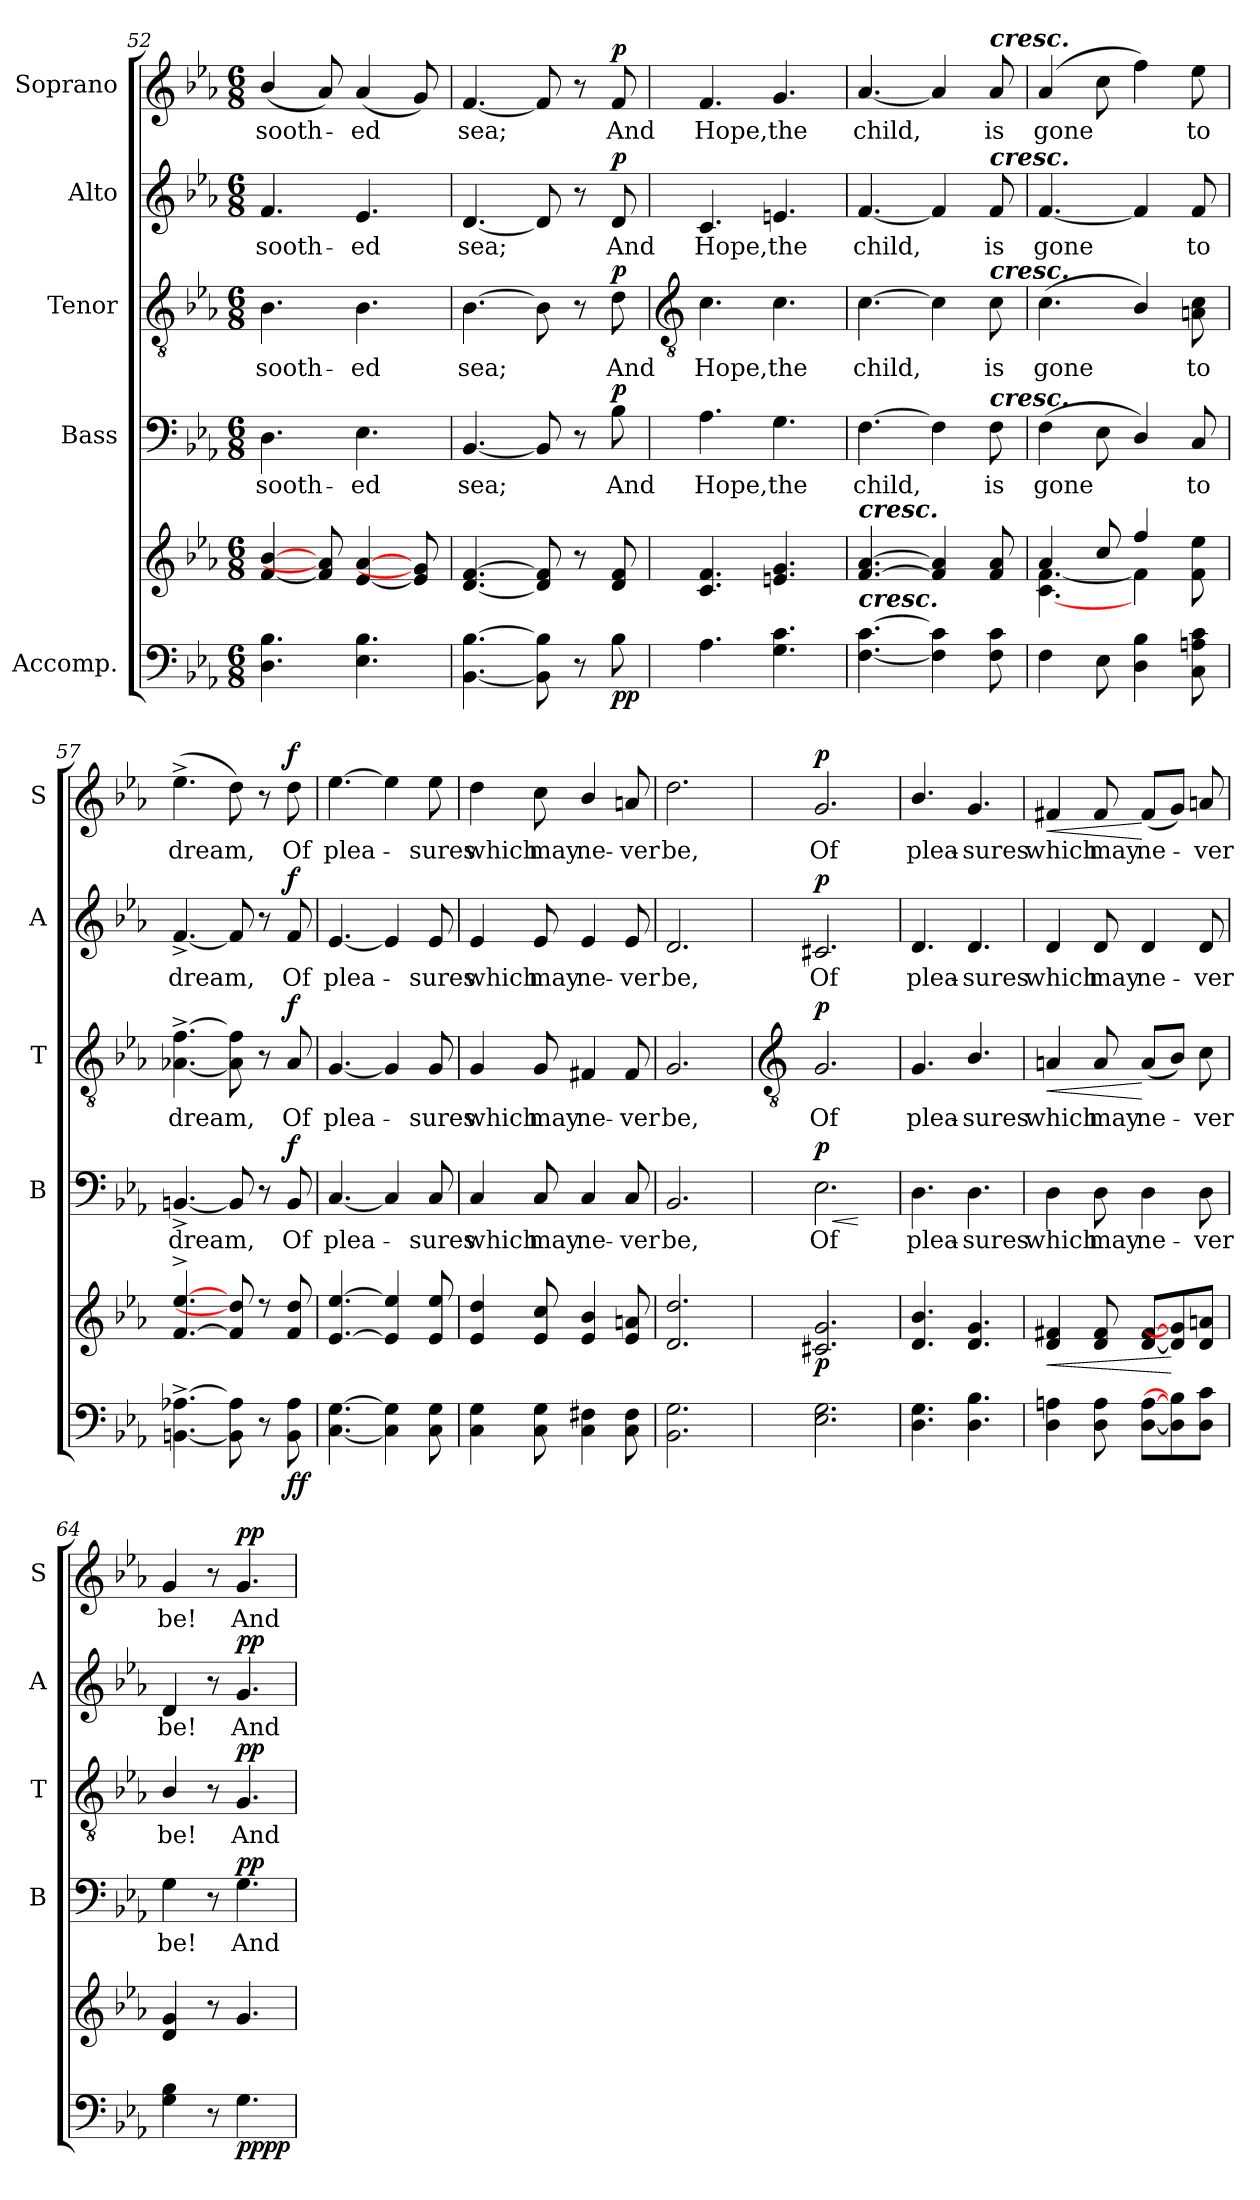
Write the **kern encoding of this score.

**kern	**kern	**dynam	**kern	**text	**dynam	**kern	**text	**dynam	**kern	**text	**dynam	**kern	**text	**dynam
*part5	*part5	*part5	*part4	*part4	*part4	*part3	*part3	*part3	*part2	*part2	*part2	*part1	*part1	*part1
*staff6	*staff5	*staff5/6	*staff4	*staff4	*staff4	*staff3	*staff3	*staff3	*staff2	*staff2	*staff2	*staff1	*staff1	*staff1
*I"Accomp.	*	*	*I"Bass	*	*	*I"Tenor	*	*	*I"Alto	*	*	*I"Soprano	*	*
*	*	*	*I'B	*	*	*I'T	*	*	*I'A	*	*	*I'S	*	*
*clefF4	*clefG2	*	*clefF4	*	*	*clefGv2	*	*	*clefG2	*	*	*clefG2	*	*
*k[b-e-a-]	*k[b-e-a-]	*	*k[b-e-a-]	*	*	*k[b-e-a-]	*	*	*k[b-e-a-]	*	*	*k[b-e-a-]	*	*
*E-:	*E-:	*	*E-:	*	*	*E-:	*	*	*E-:	*	*	*E-:	*	*
*M6/8	*M6/8	*	*M6/8	*	*	*M6/8	*	*	*M6/8	*	*	*M6/8	*	*
=52	=52	=52	=52	=52	=52	=52	=52	=52	=52	=52	=52	=52	=52	=52
!	!	!	!	!LO:LY:b	!	!	!LO:LY:b	!	!	!LO:LY:b	!	!	!LO:LY:b	!
4.D 4.B-	[4f/ [4b-/	.	4.D	sooth-	.	4.B-	sooth-	.	4.f	sooth-	.	(<4b-/	sooth-	.
.	8f] 8a-]	.	.	.	.	.	.	.	.	.	.	8a-)	.	.
!	!	!	!	!LO:LY:b	!	!	!LO:LY:b	!	!	!LO:LY:b	!	!	!LO:LY:b	!
4.E- 4.B-	[4e- [4a-	.	4.E-	-ed	.	4.B-	-ed	.	4.e-	-ed	.	(<4a-	ed	.
.	8e-] 8g]	.	.	.	.	.	.	.	.	.	.	8g)	.	.
=53	=53	=53	=53	=53	=53	=53	=53	=53	=53	=53	=53	=53	=53	=53
!	!	!	!	!LO:LY:b	!	!	!LO:LY:b	!	!	!LO:LY:b	!	!	!LO:LY:b	!
[4.BB- [4.B-	[4.d [4.f	.	[4.BB-	sea;	.	[4.B-	sea;	.	[4.d	sea;	.	[4.f	sea;	.
8BB-] 8B-]	8d] 8f]	.	8BB-]	.	.	8B-]	.	.	8d]	.	.	8f]	.	.
8r	8r	.	8r	.	.	8r	.	.	8r	.	.	8r	.	.
!	!	!LO:DY:b=2	!	!LO:LY:b	!	!	!LO:LY:b	!	!	!LO:LY:b	!	!	!LO:LY:b	!
!	!	!LO:DY:n=1:b	!	!	!LO:DY:b	!	!	!LO:DY:b	!	!	!LO:DY:b	!	!	!LO:DY:b
8B-	8d 8f	p p	8B-	And	p	8d	And	p	8d	And	p	8f	And	p
!!LO:LB:g=z
=54	=54	=54	=54	=54	=54	=54	=54	=54	=54	=54	=54	=54	=54	=54
*	*	*	*	*	*	*clefGv2	*	*	*	*	*	*	*	*
*	*^	*	*	*	*	*	*	*	*	*	*	*	*	*
!	!	!LO:N:vis=1	!	!	!LO:LY:b	!	!	!LO:LY:b	!	!	!LO:LY:b	!	!	!LO:LY:b	!
4.A-	4.c 4.f	2.ryy	.	4.A-	Hope,	.	4.c	Hope,	.	4.c	Hope,	.	4.f	Hope,	.
!	!	!	!	!	!LO:LY:b	!	!	!LO:LY:b	!	!	!LO:LY:b	!	!	!LO:LY:b	!
4.G 4.c	4.en 4.g	.	.	4.G	the	.	4.c	the	.	4.en	the	.	4.g	the	.
=55	=55	=55	=55	=55	=55	=55	=55	=55	=55	=55	=55	=55	=55	=55	=55
!	!LO:TX:a:Bi:t=cresc.	!	!	!	!	!	!	!	!	!	!	!	!	!	!
!LO:TX:a:Bi:t=cresc.	!	!	!	!	!	!	!	!	!	!	!	!	!	!	!
!	!	!LO:N:vis=1	!	!	!LO:LY:b	!	!	!LO:LY:b	!	!	!LO:LY:b	!	!	!LO:LY:b	!
[4.F [4.c	[4.f [4.a-	2.ryy	.	[4.F	child,	.	[4.c	child,	.	[4.f	child,	.	[4.a-	child,	.
4F] 4c]	4f] 4a-]	.	.	4F]	.	.	4c]	.	.	4f]	.	.	4a-]	.	.
!	!	!	!	!	!	!	!	!	!	!	!	!	!LO:TX:a:Bi:t=cresc.	!	!
!	!	!	!	!	!	!	!	!	!	!LO:TX:a:Bi:t=cresc.	!	!	!	!	!
!	!	!	!	!	!	!	!LO:TX:a:Bi:t=cresc.	!	!	!	!	!	!	!	!
!	!	!	!	!LO:TX:a:Bi:t=cresc.	!	!	!	!	!	!	!	!	!	!	!
!	!	!	!	!	!LO:LY:b	!	!	!LO:LY:b	!	!	!LO:LY:b	!	!	!LO:LY:b	!
8F 8c	8f 8a-	.	.	8F	is	.	8c	is	.	8f	is	.	8a-	is	.
=56	=56	=56	=56	=56	=56	=56	=56	=56	=56	=56	=56	=56	=56	=56	=56
!	!	!	!	!	!LO:LY:b	!	!	!LO:LY:b	!	!	!LO:LY:b	!	!	!LO:LY:b	!
4F	4a-	[4.c\ [4.f\	.	(>4F	gone	.	(<4.c	gone	.	[4.f	gone	.	(>4a-	gone	.
8E-	8cc/	.	.	8E-	.	.	.	.	.	.	.	.	8cc	.	.
4D\ 4B-\	4ff/	4f\]	.	4D/)	.	.	4B-/)	.	.	4f]	.	.	4ff)	.	.
!	!	!	!	!	!LO:LY:b	!	!	!LO:LY:b	!	!	!LO:LY:b	!	!	!LO:LY:b	!
8C 8An 8c	8f 8ee-	8ryy	.	8C	to	.	8An 8c	to	.	8f	to	.	8ee-	to	.
=57	=57	=57	=57	=57	=57	=57	=57	=57	=57	=57	=57	=57	=57	=57	=57
!	!	!LO:N:vis=1	!	!	!LO:LY:b	!	!	!LO:LY:b	!	!	!LO:LY:b	!	!	!LO:LY:b	!
[4.BBn^ [4.A-X^	[4.f^ [4.ee-^	2.ryy	.	[4.BBn^	dream,	.	[4.A-X^ [4.f^	dream,	.	[4.f^	dream,	.	(>4.ee-^	dream,	.
8BB] 8A-]	8f] 8dd]	.	.	8BB]	.	.	8A-] 8f]	.	.	8f]	.	.	8dd)	.	.
8r	8r	.	.	8r	.	.	8r	.	.	8r	.	.	8r	.	.
!	!	!	!LO:DY:b=2	!	!LO:LY:b	!	!	!LO:LY:b	!	!	!LO:LY:b	!	!	!LO:LY:b	!
!	!	!	!LO:DY:n=1:b	!	!	!LO:DY:b	!	!	!LO:DY:b	!	!	!LO:DY:b	!	!	!LO:DY:b
8BB 8A-	8f 8dd	.	f f	8BB	Of	f	8A-	Of	f	8f	Of	f	8dd	Of	f
=58	=58	=58	=58	=58	=58	=58	=58	=58	=58	=58	=58	=58	=58	=58	=58
!	!	!LO:N:vis=1	!	!	!LO:LY:b	!	!	!LO:LY:b	!	!	!LO:LY:b	!	!	!LO:LY:b	!
[4.C [4.G	[4.e- [4.ee-	2.ryy	.	[4.C	plea-	.	[4.G	plea-	.	[4.e-	plea-	.	[4.ee-	plea-	.
4C] 4G]	4e-] 4ee-]	.	.	4C]	.	.	4G]	.	.	4e-]	.	.	4ee-]	.	.
!	!	!	!	!	!LO:LY:b	!	!	!LO:LY:b	!	!	!LO:LY:b	!	!	!LO:LY:b	!
8C 8G	8e- 8ee-	.	.	8C	sures	.	8G	sures	.	8e-	sures	.	8ee-	sures	.
=59	=59	=59	=59	=59	=59	=59	=59	=59	=59	=59	=59	=59	=59	=59	=59
!	!	!LO:N:vis=1	!	!	!LO:LY:b	!	!	!LO:LY:b	!	!	!LO:LY:b	!	!	!LO:LY:b	!
4C 4G	4e- 4dd	2.ryy	.	4C	which	.	4G	which	.	4e-	which	.	4dd	which	.
!	!	!	!	!	!LO:LY:b	!	!	!LO:LY:b	!	!	!LO:LY:b	!	!	!LO:LY:b	!
8C 8G	8e- 8cc	.	.	8C	may	.	8G	may	.	8e-	may	.	8cc	may	.
!	!	!	!	!	!LO:LY:b	!	!	!LO:LY:b	!	!	!LO:LY:b	!	!	!LO:LY:b	!
4C 4F#X	4e-/ 4b-/	.	.	4C	ne-	.	4F#X	ne-	.	4e-	ne-	.	4b-/	ne-	.
!	!	!	!	!	!LO:LY:b	!	!	!LO:LY:b	!	!	!LO:LY:b	!	!	!LO:LY:b	!
8C 8F#	8e- 8an	.	.	8C	-ver	.	8F#	-ver	.	8e-	-ver	.	8an	-ver	.
=60	=60	=60	=60	=60	=60	=60	=60	=60	=60	=60	=60	=60	=60	=60	=60
!	!	!LO:N:vis=1	!	!	!LO:LY:b	!	!	!LO:LY:b	!	!	!LO:LY:b	!	!	!LO:LY:b	!
2.BB- 2.G	2.d 2.dd	2.ryy	.	2.BB-	be,	.	2.G	be,	.	2.d	be,	.	2.dd	be,	.
*	*v	*v	*	*	*	*	*	*	*	*	*	*	*	*	*
!!LO:LB:g=z
=61	=61	=61	=61	=61	=61	=61	=61	=61	=61	=61	=61	=61	=61	=61
*	*	*	*	*	*	*clefGv2	*	*	*	*	*	*	*	*
*	*^	*	*	*	*	*	*	*	*	*	*	*	*	*
!	!	!	!LO:DY:b	!	!LO:LY:b	!LO:HP:b	!	!LO:LY:b	!	!	!LO:LY:b	!	!	!LO:LY:b	!
!	!	!	!	!	!	!LO:DY:n=1:b	!	!	!LO:DY:b	!	!	!LO:DY:b	!	!	!LO:DY:b
*	*v	*v	*	*	*	*	*	*	*	*	*	*	*	*	*
2.E- 2.G	2.c#X 2.g	p	2.E-	Of	< p	2.G	Of	p	2.c#X	Of	p	2.g	Of	p
.	.	.	.	.	[	.	.	.	.	.	.	.	.	.
=62	=62	=62	=62	=62	=62	=62	=62	=62	=62	=62	=62	=62	=62	=62
!	!	!	!	!LO:LY:b	!	!	!LO:LY:b	!	!	!LO:LY:b	!	!	!LO:LY:b	!
4.D 4.G	4.d/ 4.b-/	.	4.D	plea-	.	4.G/	plea-	.	4.d	plea-	.	4.b-/	plea-	.
!	!	!	!	!LO:LY:b	!	!	!LO:LY:b	!	!	!LO:LY:b	!	!	!LO:LY:b	!
4.D 4.B-	4.d 4.g	.	4.D	-sures	.	4.B-/	-sures	.	4.d	-sures	.	4.g	-sures	.
=63	=63	=63	=63	=63	=63	=63	=63	=63	=63	=63	=63	=63	=63	=63
!	!	!LO:HP:b	!	!LO:LY:b	!	!	!LO:LY:b	!LO:HP:b	!	!LO:LY:b	!	!	!LO:LY:b	!LO:HP:b
4D 4An	4d 4f#X	<	4D	which	.	4An	which	<	4d	which	.	4f#X	which	<
!	!	!	!	!LO:LY:b	!	!	!LO:LY:b	!	!	!LO:LY:b	!	!	!LO:LY:b	!
8D 8A	8d 8f#	.	8D	may	.	8A	may	.	8d	may	.	8f#	may	.
!	!	!	!	!LO:LY:b	!	!	!LO:LY:b	!	!	!LO:LY:b	!	!	!LO:LY:b	!
[8D [8AL	[8d [8f#L	.	4D	ne-	.	(<8AL	ne-	[	4d	ne-	.	(<8f#L	ne-	[
8D] 8B-]	8d] 8g]	[	.	.	.	8B-J)	.	.	.	.	.	8gJ)	.	.
!	!	!	!	!LO:LY:b	!	!	!LO:LY:b	!	!	!LO:LY:b	!	!	!LO:LY:b	!
8D 8cJ	8d 8anJ	.	8D	-ver	.	8c	ver	.	8d	-ver	.	8an	ver	.
=64	=64	=64	=64	=64	=64	=64	=64	=64	=64	=64	=64	=64	=64	=64
!	!	!	!	!LO:LY:b	!	!	!LO:LY:b	!	!	!LO:LY:b	!	!	!LO:LY:b	!
4G 4B-	4d 4g	.	4G	be!	.	4B-/	be!	.	4d	be!	.	4g	be!	.
8r	8r	.	8r	.	.	8r	.	.	8r	.	.	8r	.	.
!	!	!LO:DY:b=2	!	!LO:LY:b	!	!	!LO:LY:b	!	!	!LO:LY:b	!	!	!LO:LY:b	!
!	!	!LO:DY:n=1:b	!	!	!LO:DY:b	!	!	!LO:DY:b	!	!	!LO:DY:b	!	!	!LO:DY:b
4.G	4.g	pp pp	4.G	And	pp	4.G	And	pp	4.g	And	pp	4.g	And	pp
=	=	=	=	=	=	=	=	=	=	=	=	=	=	=
*-	*-	*-	*-	*-	*-	*-	*-	*-	*-	*-	*-	*-	*-	*-
